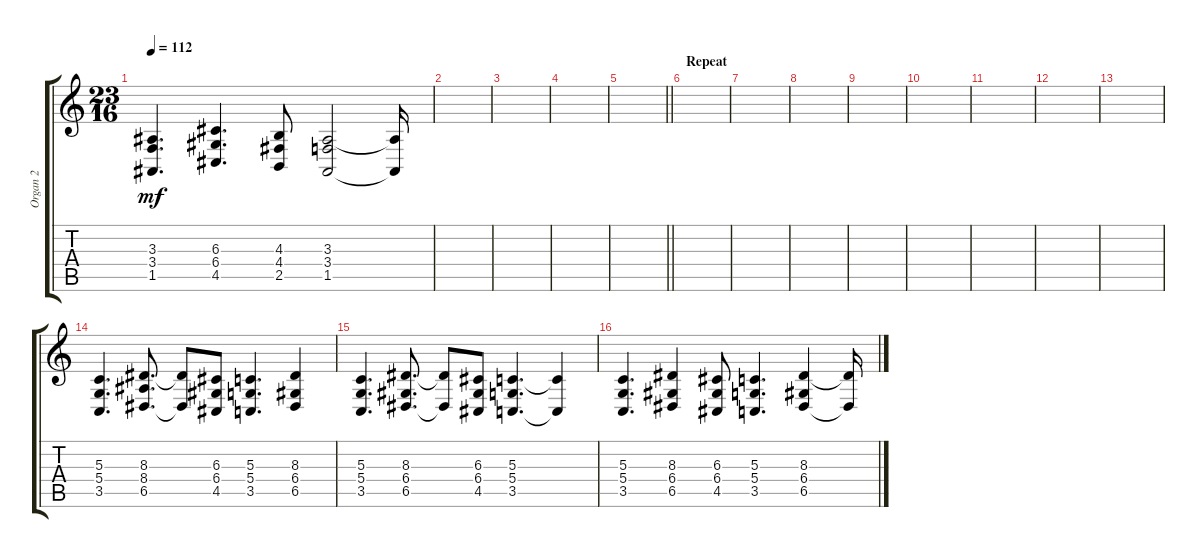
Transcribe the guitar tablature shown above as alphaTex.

\track ("Organ 2" "Organ 2") {instrument rockorgan}
\staff {score tabs}
\tuning (E4 B3 G3 D3 A2 E2) {hide}
\ts (23 16)
\tempo 112
\clef g2
\ks c
(3.3 3.4 1.5).4{d dy mf} (6.3 6.4 4.5).4{d} (4.3 4.4 2.5).8 (3.3 3.4 1.5).2 (3.3{t} 1.5{t}).16 |
|
|
|
\barLineRight lightlight
|
\section ("" "Repeat")
|
|
|
|
|
|
|
|
(5.3 5.4 3.5).4{d} (8.3 8.4 6.5).8{d} (8.3{t} 6.5{t}).8 (6.3 6.4 4.5).8 (5.3 5.4 3.5).4{d} (8.3 6.4 6.5).4 |
(5.3 5.4 3.5).4{d} (8.3 6.4 6.5).8{d} (8.3{t} 6.5{t}).8 (6.3 6.4 4.5).8 (5.3 5.4 3.5).4{d} (5.3{t} 3.5{t}).4 |
(5.3 5.4 3.5).4{d} (8.3 6.4 6.5).4 (6.3 6.4 4.5).8 (5.3 5.4 3.5).4{d} (8.3 6.4 6.5).4 (8.3{t} 6.5{t}).16
